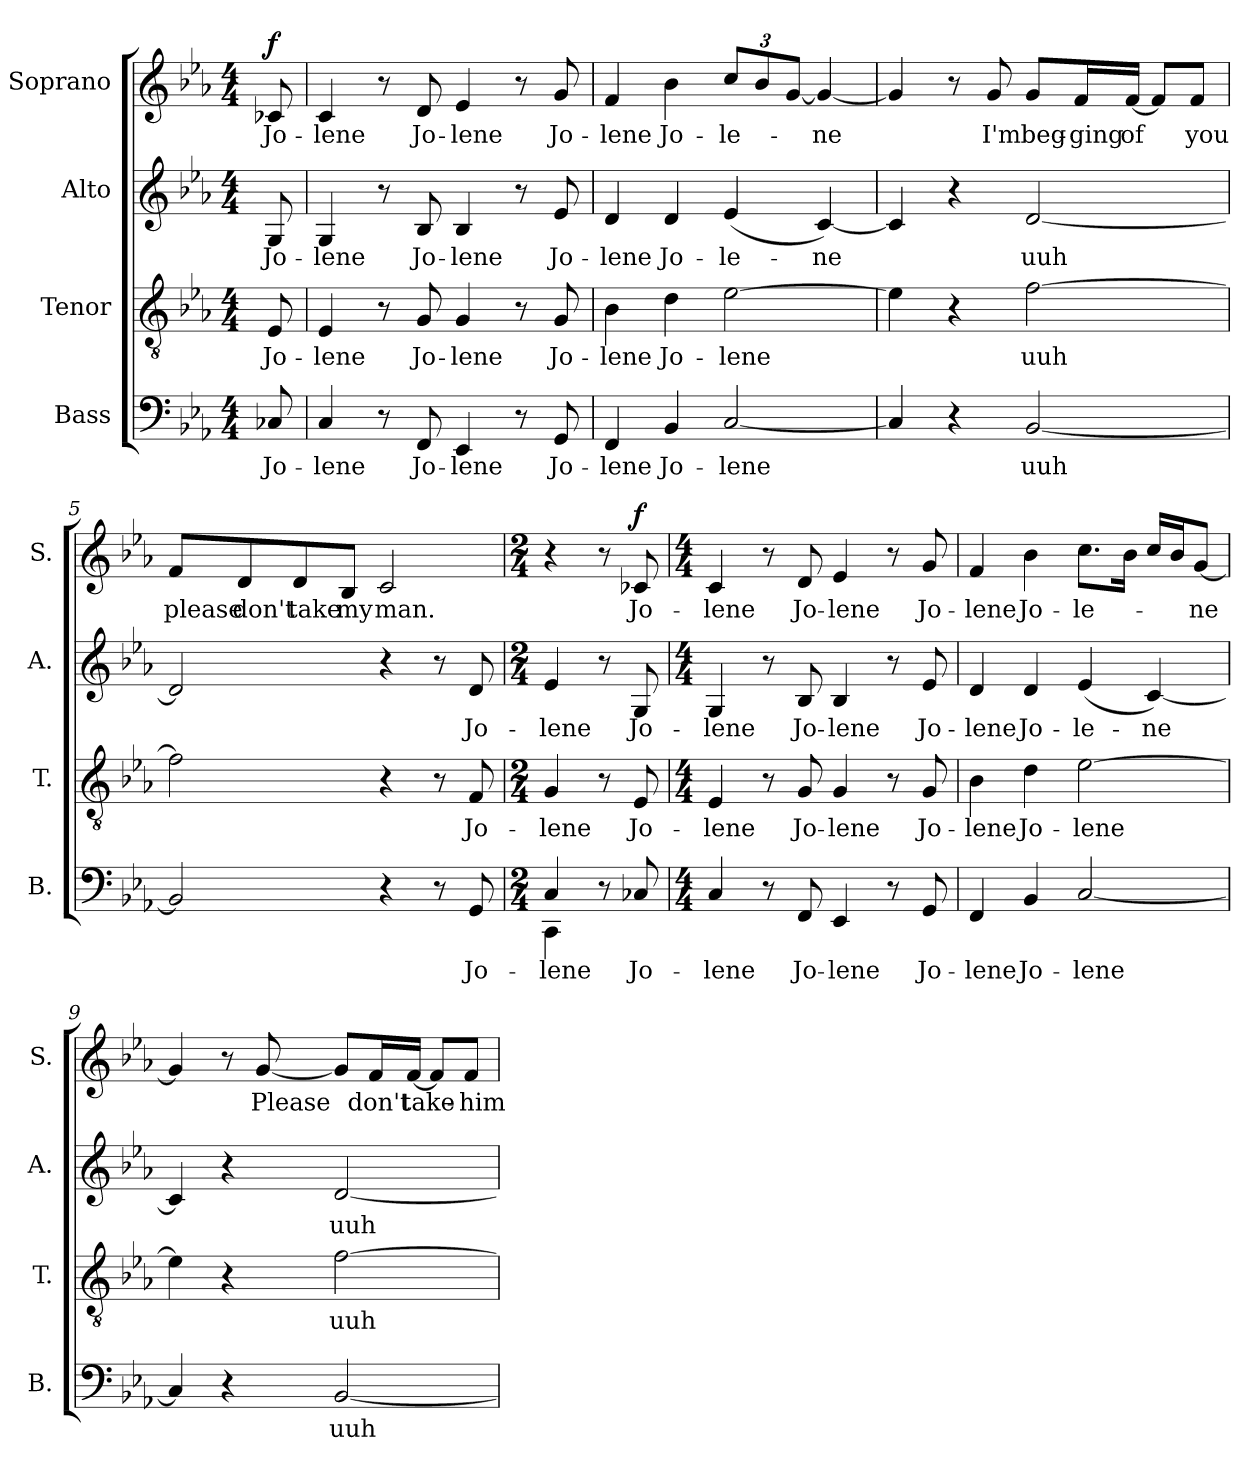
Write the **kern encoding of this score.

**kern	**text	**kern	**text	**kern	**text	**kern	**text	**dynam
*part4	*part4	*part3	*part3	*part2	*part2	*part1	*part1	*part1
*staff4	*staff4	*staff3	*staff3	*staff2	*staff2	*staff1	*staff1	*staff1
*I"Bass	*	*I"Tenor	*	*I"Alto	*	*I"Soprano	*	*
*I'B.	*	*I'T.	*	*I'A.	*	*I'S.	*	*
*clefF4	*	*clefGv2	*	*clefG2	*	*clefG2	*	*
*k[b-e-a-]	*	*k[b-e-a-]	*	*k[b-e-a-]	*	*k[b-e-a-]	*	*
*M4/4	*	*M4/4	*	*M4/4	*	*M4/4	*	*
=1	=1	=1	=1	=1	=1	=1	=1	=1
!	!LO:LY:b	!	!LO:LY:b	!	!LO:LY:b	!	!LO:LY:b	!LO:DY:b
8C-X/	Jo-	8E-/	Jo-	8G/	Jo-	8c-X/	Jo-	f
=2	=2	=2	=2	=2	=2	=2	=2	=2
*	*	*	*	*	*	*MM112	*	*
!	!LO:LY:b	!	!LO:LY:b	!	!LO:LY:b	!	!LO:LY:b	!
4C/	-lene	4E-/	-lene	4G/	-lene	4c/	-lene	.
8r	.	8r	.	8r	.	8r	.	.
!	!LO:LY:b	!	!LO:LY:b	!	!LO:LY:b	!	!LO:LY:b	!
8FF/	Jo-	8G/	Jo-	8B-/	Jo-	8d/	Jo-	.
!	!LO:LY:b	!	!LO:LY:b	!	!LO:LY:b	!	!LO:LY:b	!
4EE-/	-lene	4G/	-lene	4B-/	-lene	4e-/	-lene	.
8r	.	8r	.	8r	.	8r	.	.
!	!LO:LY:b	!	!LO:LY:b	!	!LO:LY:b	!	!LO:LY:b	!
8GG/	Jo-	8G/	Jo-	8e-/	Jo-	8g/	Jo-	.
=3	=3	=3	=3	=3	=3	=3	=3	=3
!	!LO:LY:b	!	!LO:LY:b	!	!LO:LY:b	!	!LO:LY:b	!
4FF/	-lene	4B-\	-lene	4d/	-lene	4f/	-lene	.
!	!LO:LY:b	!	!LO:LY:b	!	!LO:LY:b	!	!LO:LY:b	!
4BB-/	Jo-	4d\	Jo-	4d/	Jo-	4b-\	Jo-	.
!	!LO:LY:b	!	!LO:LY:b	!	!LO:LY:b	!	!	!
*	*	*	*	*	*	*Xbrackettup	*	*
!	!	!	!	!	!	!	!LO:LY:b	!
[2C/	-lene	[2e-\	-lene	(<4e-/	-le-	12cc/L	-le-	.
.	.	.	.	.	.	12b-/	.	.
.	.	.	.	.	.	[12g/J	.	.
!	!	!	!	!	!LO:LY:b	!	!LO:LY:b	!
.	.	.	.	[4c/)	-ne	4g/_	-ne	.
=4	=4	=4	=4	=4	=4	=4	=4	=4
4C/]	.	4e-\]	.	4c/]	.	4g/]	.	.
4r	.	4r	.	4r	.	8r	.	.
!	!	!	!	!	!	!	!LO:LY:b	!
.	.	.	.	.	.	8g/	I'm	.
!	!LO:LY:b	!	!LO:LY:b	!	!LO:LY:b	!	!LO:LY:b	!
[2BB-/	uuh	[2f\	uuh	[2d/	uuh	8g/L	beg-	.
!	!	!	!	!	!	!	!LO:LY:b	!
.	.	.	.	.	.	16f/L	-ging	.
!	!	!	!	!	!	!	!LO:LY:b	!
.	.	.	.	.	.	[16f/JJ	of	.
.	.	.	.	.	.	8f/L]	.	.
!	!	!	!	!	!	!	!LO:LY:b	!
.	.	.	.	.	.	8f/J	you	.
!!LO:LB:g=z
=5	=5	=5	=5	=5	=5	=5	=5	=5
!	!	!	!	!	!	!	!LO:LY:b	!
2BB-/]	.	2f\]	.	2d/]	.	8f/L	please	.
!	!	!	!	!	!	!	!LO:LY:b	!
.	.	.	.	.	.	8d/	don't	.
!	!	!	!	!	!	!	!LO:LY:b	!
.	.	.	.	.	.	8d/	take	.
!	!	!	!	!	!	!	!LO:LY:b	!
.	.	.	.	.	.	8B-/J	my	.
!	!	!	!	!	!	!	!LO:LY:b	!
4r	.	4r	.	4r	.	2c/	man.	.
8r	.	8r	.	8r	.	.	.	.
!	!LO:LY:b	!	!LO:LY:b	!	!LO:LY:b	!	!	!
8GG/	Jo-	8F/	Jo-	8d/	Jo-	.	.	.
=6	=6	=6	=6	=6	=6	=6	=6	=6
*M2/4	*	*M2/4	*	*M2/4	*	*M2/4	*	*
!	!LO:LY:b	!	!LO:LY:b	!	!LO:LY:b	!	!	!
*^	*	*	*	*	*	*	*	*
4C/	4CC\	-lene	4G/	-lene	4e-/	-lene	4r	.	.
8r	4ryy	.	8r	.	8r	.	8r	.	.
!	!	!LO:LY:b	!	!LO:LY:b	!	!LO:LY:b	!	!LO:LY:b	!LO:DY:b
8C-X/	.	Jo-	8E-/	Jo-	8G/	Jo-	8c-X/	Jo-	f
*v	*v	*	*	*	*	*	*	*	*
=7	=7	=7	=7	=7	=7	=7	=7	=7
*M4/4	*	*M4/4	*	*M4/4	*	*M4/4	*	*
!	!LO:LY:b	!	!LO:LY:b	!	!LO:LY:b	!	!LO:LY:b	!
4C/	-lene	4E-/	-lene	4G/	-lene	4c/	-lene	.
8r	.	8r	.	8r	.	8r	.	.
!	!LO:LY:b	!	!LO:LY:b	!	!LO:LY:b	!	!LO:LY:b	!
8FF/	Jo-	8G/	Jo-	8B-/	Jo-	8d/	Jo-	.
!	!LO:LY:b	!	!LO:LY:b	!	!LO:LY:b	!	!LO:LY:b	!
4EE-/	-lene	4G/	-lene	4B-/	-lene	4e-/	-lene	.
8r	.	8r	.	8r	.	8r	.	.
!	!LO:LY:b	!	!LO:LY:b	!	!LO:LY:b	!	!LO:LY:b	!
8GG/	Jo-	8G/	Jo-	8e-/	Jo-	8g/	Jo-	.
=8	=8	=8	=8	=8	=8	=8	=8	=8
!	!LO:LY:b	!	!LO:LY:b	!	!LO:LY:b	!	!LO:LY:b	!
4FF/	-lene	4B-\	-lene	4d/	-lene	4f/	-lene	.
!	!LO:LY:b	!	!LO:LY:b	!	!LO:LY:b	!	!LO:LY:b	!
4BB-/	Jo-	4d\	Jo-	4d/	Jo-	4b-\	Jo-	.
!	!LO:LY:b	!	!LO:LY:b	!	!LO:LY:b	!	!LO:LY:b	!
[2C/	-lene	[2e-\	-lene	(<4e-/	-le-	8.cc\L	-le-	.
.	.	.	.	.	.	16b-\Jk	.	.
!	!	!	!	!	!LO:LY:b	!	!	!
.	.	.	.	[4c/)	-ne	16cc/LL	.	.
.	.	.	.	.	.	16b-/J	.	.
!	!	!	!	!	!	!	!LO:LY:b	!
.	.	.	.	.	.	[8g/J	-ne	.
!!LO:PB:g=z
=9	=9	=9	=9	=9	=9	=9	=9	=9
4C/]	.	4e-\]	.	4c/]	.	4g/]	.	.
4r	.	4r	.	4r	.	8r	.	.
!	!	!	!	!	!	!	!LO:LY:b	!
.	.	.	.	.	.	[8g/	Please	.
!	!LO:LY:b	!	!LO:LY:b	!	!LO:LY:b	!	!	!
[2BB-/	uuh	[2f\	uuh	[2d/	uuh	8g/L]	.	.
!	!	!	!	!	!	!	!LO:LY:b	!
.	.	.	.	.	.	16f/L	don't	.
!	!	!	!	!	!	!	!LO:LY:b	!
.	.	.	.	.	.	[16f/JJ	take-	.
.	.	.	.	.	.	8f/L]	.	.
!	!	!	!	!	!	!	!LO:LY:b	!
.	.	.	.	.	.	8f/J	-him	.
=	=	=	=	=	=	=	=	=
*-	*-	*-	*-	*-	*-	*-	*-	*-
